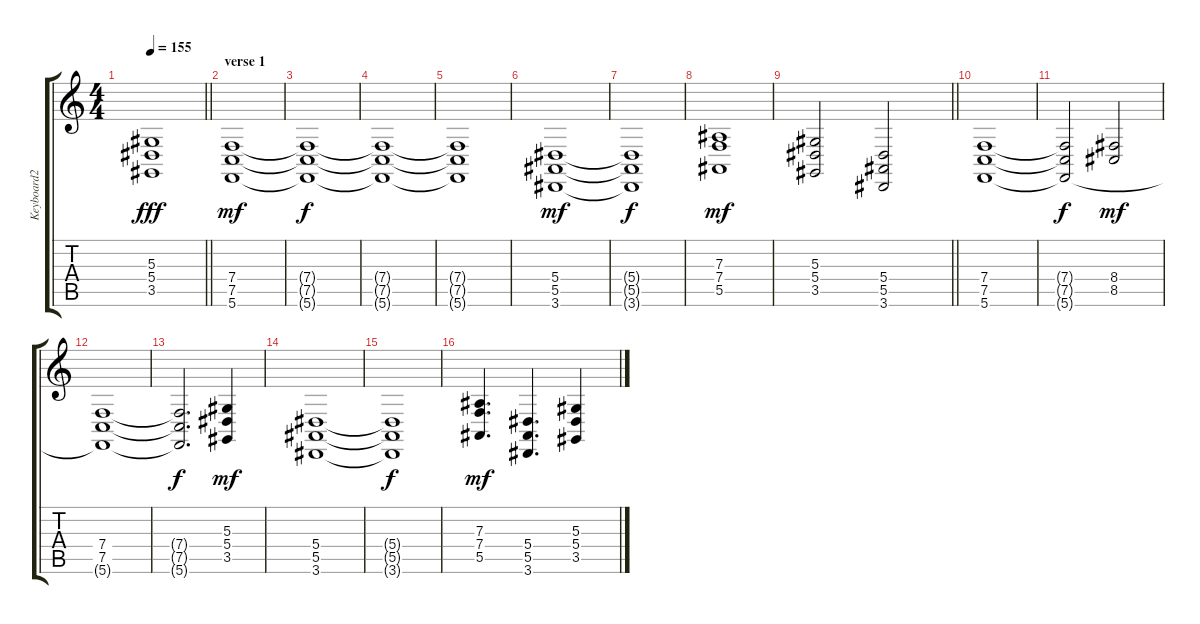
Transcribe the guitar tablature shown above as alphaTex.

\track ("Keyboard2" "Keyboard2") {instrument stringensemble1}
\staff {score tabs}
\tuning (C4 G3 Eb3 Bb2 F2 C2) {hide}
\ts (4 4)
\tempo 155
\clef g2
\barLineRight lightlight
\ks c
(5.3 5.4 3.5).1{dy fff} |
\section ("" "verse 1")
(7.4 7.5 5.6).1{dy mf} |
(7.4{t} 7.5{t} 5.6{t}).1{dy f} |
(7.4{t} 7.5{t} 5.6{t}).1 |
(7.4{t} 7.5{t} 5.6{t}).1 |
(5.4 5.5 3.6).1{dy mf} |
(5.4{t} 5.5{t} 3.6{t}).1{dy f} |
(7.3 7.4 5.5).1{dy mf} |
\barLineRight lightlight
(5.3 5.4 3.5).2 (5.4 5.5 3.6).2 |
\section ("" "")
(7.4 7.5 5.6).1 |
(7.4{t} 7.5{t} 5.6{t}).2{dy f} (8.4 8.5).2{dy mf} |
(7.4 7.5 5.6{t}).1 |
(7.4{t} 7.5{t} 5.6{t}).2{d dy f} (5.3 5.4 3.5).4{dy mf} |
(5.4 5.5 3.6).1 |
(5.4{t} 5.5{t} 3.6{t}).1{dy f} |
(7.3 7.4 5.5).4{d dy mf} (5.4 5.5 3.6).4{d} (5.3 5.4 3.5).4
